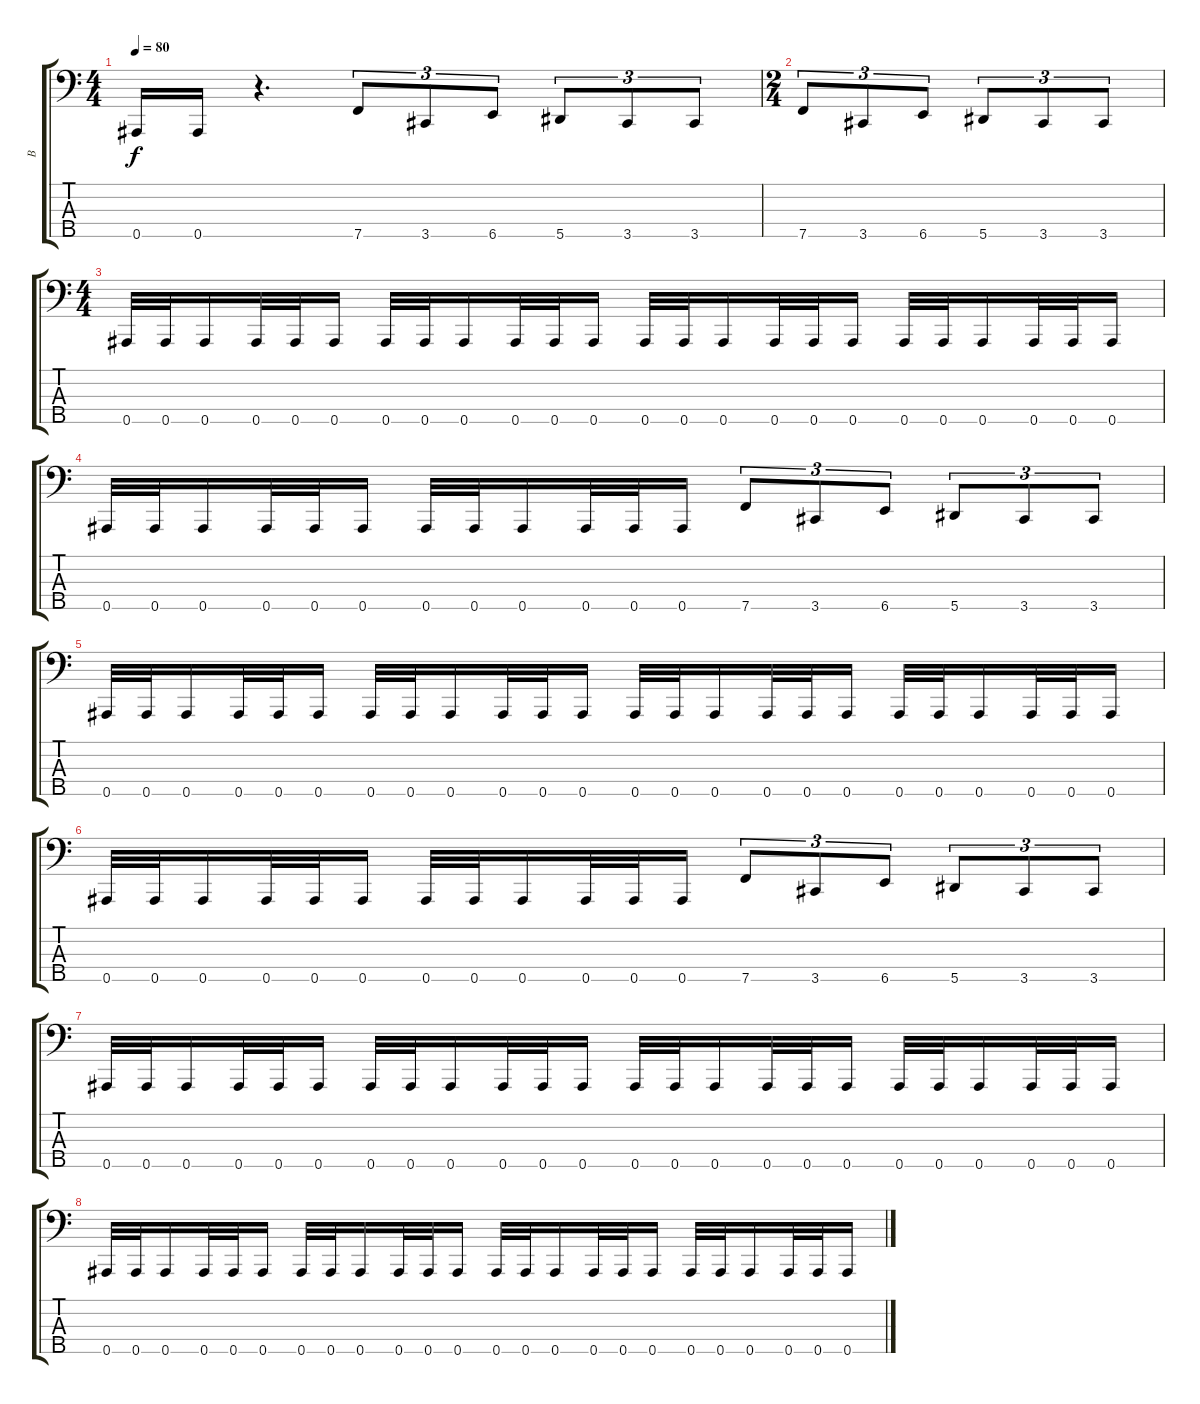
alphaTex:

\track ("B" "B") {instrument electricbassfinger}
\staff {score tabs}
\tuning (Ab2 Eb2 Bb1 F1 Bb0) {hide}
\ts (4 4)
\tempo 80
\clef f4
\ks c
0.5.16{dy f} 0.5.16 r.4{d} 7.5.8{tu (3 2)} 3.5.8{tu (3 2)} 6.5.8{tu (3 2)} 5.5.8{tu (3 2)} 3.5.8{tu (3 2)} 3.5.8{tu (3 2)} |
\ts (2 4)
7.5.8{tu (3 2)} 3.5.8{tu (3 2)} 6.5.8{tu (3 2)} 5.5.8{tu (3 2)} 3.5.8{tu (3 2)} 3.5.8{tu (3 2)} |
\ts (4 4)
0.5.32 0.5.32 0.5.16 0.5.32 0.5.32 0.5.16 0.5.32 0.5.32 0.5.16 0.5.32 0.5.32 0.5.16 0.5.32 0.5.32 0.5.16 0.5.32 0.5.32 0.5.16 0.5.32 0.5.32 0.5.16 0.5.32 0.5.32 0.5.16 |
0.5.32 0.5.32 0.5.16 0.5.32 0.5.32 0.5.16 0.5.32 0.5.32 0.5.16 0.5.32 0.5.32 0.5.16 7.5.8{tu (3 2)} 3.5.8{tu (3 2)} 6.5.8{tu (3 2)} 5.5.8{tu (3 2)} 3.5.8{tu (3 2)} 3.5.8{tu (3 2)} |
0.5.32 0.5.32 0.5.16 0.5.32 0.5.32 0.5.16 0.5.32 0.5.32 0.5.16 0.5.32 0.5.32 0.5.16 0.5.32 0.5.32 0.5.16 0.5.32 0.5.32 0.5.16 0.5.32 0.5.32 0.5.16 0.5.32 0.5.32 0.5.16 |
0.5.32 0.5.32 0.5.16 0.5.32 0.5.32 0.5.16 0.5.32 0.5.32 0.5.16 0.5.32 0.5.32 0.5.16 7.5.8{tu (3 2)} 3.5.8{tu (3 2)} 6.5.8{tu (3 2)} 5.5.8{tu (3 2)} 3.5.8{tu (3 2)} 3.5.8{tu (3 2)} |
0.5.32 0.5.32 0.5.16 0.5.32 0.5.32 0.5.16 0.5.32 0.5.32 0.5.16 0.5.32 0.5.32 0.5.16 0.5.32 0.5.32 0.5.16 0.5.32 0.5.32 0.5.16 0.5.32 0.5.32 0.5.16 0.5.32 0.5.32 0.5.16 |
0.5.32 0.5.32 0.5.16 0.5.32 0.5.32 0.5.16 0.5.32 0.5.32 0.5.16 0.5.32 0.5.32 0.5.16 0.5.32 0.5.32 0.5.16 0.5.32 0.5.32 0.5.16 0.5.32 0.5.32 0.5.16 0.5.32 0.5.32 0.5.16
